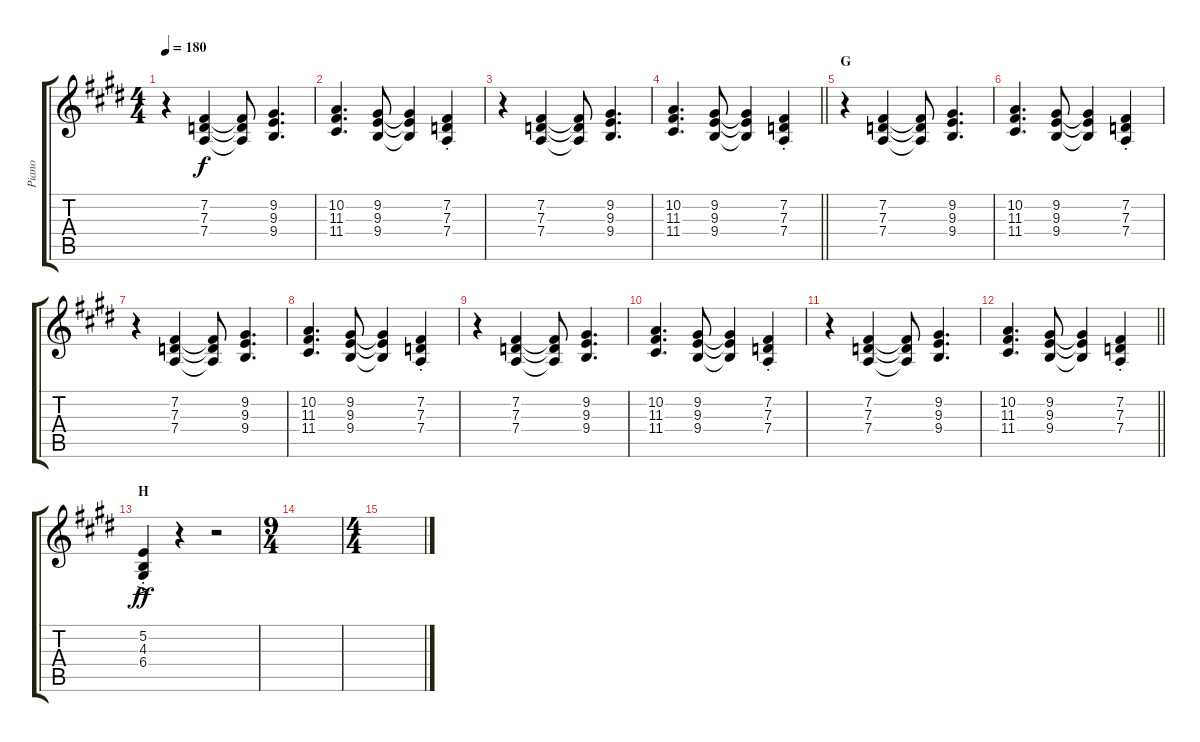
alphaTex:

\track ("Piano" "Piano") {instrument acousticgrandpiano bank 255}
\staff {score tabs}
\tuning (E4 B3 G3 D3 A2 E2) {hide}
\ts (4 4)
\tempo 180
\clef g2
\ks e
r.4{dy f} (7.2 7.3 7.4).4 (7.2{t} 7.3{t} 7.4{t}).8 (9.2 9.3 9.4).4{d} |
(10.2 11.3 11.4).4{d} (9.2 9.3 9.4).8 (9.2{t} 9.3{t} 9.4{t}).4 (7.2{st} 7.3{st} 7.4{st}).4 |
r.4 (7.2 7.3 7.4).4 (7.2{t} 7.3{t} 7.4{t}).8 (9.2 9.3 9.4).4{d} |
\barLineRight lightlight
(10.2 11.3 11.4).4{d} (9.2 9.3 9.4).8 (9.2{t} 9.3{t} 9.4{t}).4 (7.2{st} 7.3{st} 7.4{st}).4 |
\section ("" "G")
r.4 (7.2 7.3 7.4).4 (7.2{t} 7.3{t} 7.4{t}).8 (9.2 9.3 9.4).4{d} |
(10.2 11.3 11.4).4{d} (9.2 9.3 9.4).8 (9.2{t} 9.3{t} 9.4{t}).4 (7.2{st} 7.3{st} 7.4{st}).4 |
r.4 (7.2 7.3 7.4).4 (7.2{t} 7.3{t} 7.4{t}).8 (9.2 9.3 9.4).4{d} |
(10.2 11.3 11.4).4{d} (9.2 9.3 9.4).8 (9.2{t} 9.3{t} 9.4{t}).4 (7.2{st} 7.3{st} 7.4{st}).4 |
r.4 (7.2 7.3 7.4).4 (7.2{t} 7.3{t} 7.4{t}).8 (9.2 9.3 9.4).4{d} |
(10.2 11.3 11.4).4{d} (9.2 9.3 9.4).8 (9.2{t} 9.3{t} 9.4{t}).4 (7.2{st} 7.3{st} 7.4{st}).4 |
r.4 (7.2 7.3 7.4).4 (7.2{t} 7.3{t} 7.4{t}).8 (9.2 9.3 9.4).4{d} |
\barLineRight lightlight
(10.2 11.3 11.4).4{d} (9.2 9.3 9.4).8 (9.2{t} 9.3{t} 9.4{t}).4 (7.2{st} 7.3{st} 7.4{st}).4 |
\section ("" "H")
(5.2{ac st} 4.3{ac st} 6.4{ac st}).4{dy ff} r.4 r.2 |
\ts (9 4)
|
\ts (4 4)
